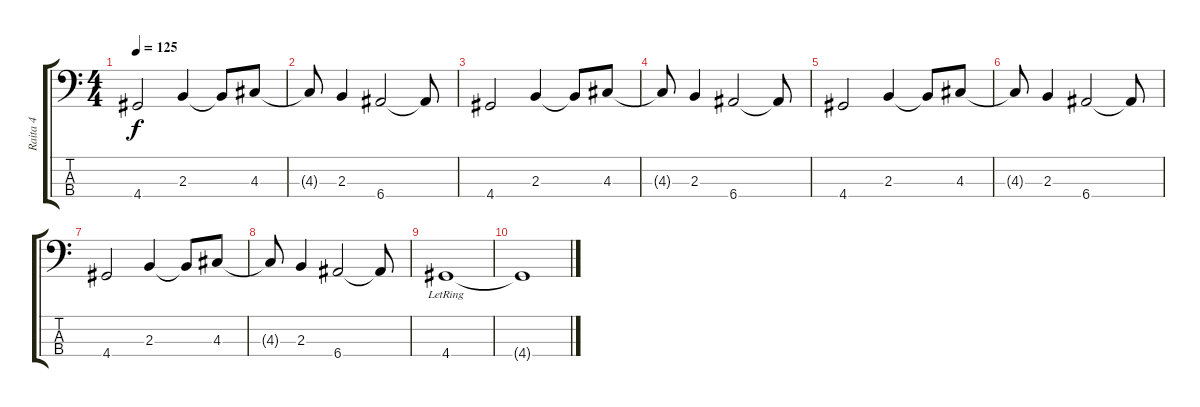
\track ("Raita 4" "Raita 4") {instrument electricbassfinger}
\staff {score tabs}
\tuning (G2 D2 A1 E1) {hide}
\ts (4 4)
\tempo 125
\clef f4
\ks c
4.4.2{dy f} 2.3.4 2.3{t}.8 4.3.8 |
4.3{t}.8 2.3.4 6.4.2 6.4{t}.8 |
4.4.2 2.3.4 2.3{t}.8 4.3.8 |
4.3{t}.8 2.3.4 6.4.2 6.4{t}.8 |
4.4.2 2.3.4 2.3{t}.8 4.3.8 |
4.3{t}.8 2.3.4 6.4.2 6.4{t}.8 |
4.4.2 2.3.4 2.3{t}.8 4.3.8 |
4.3{t}.8 2.3.4 6.4.2 6.4{t}.8 |
4.4{lr}.1 |
4.4{t}.1
